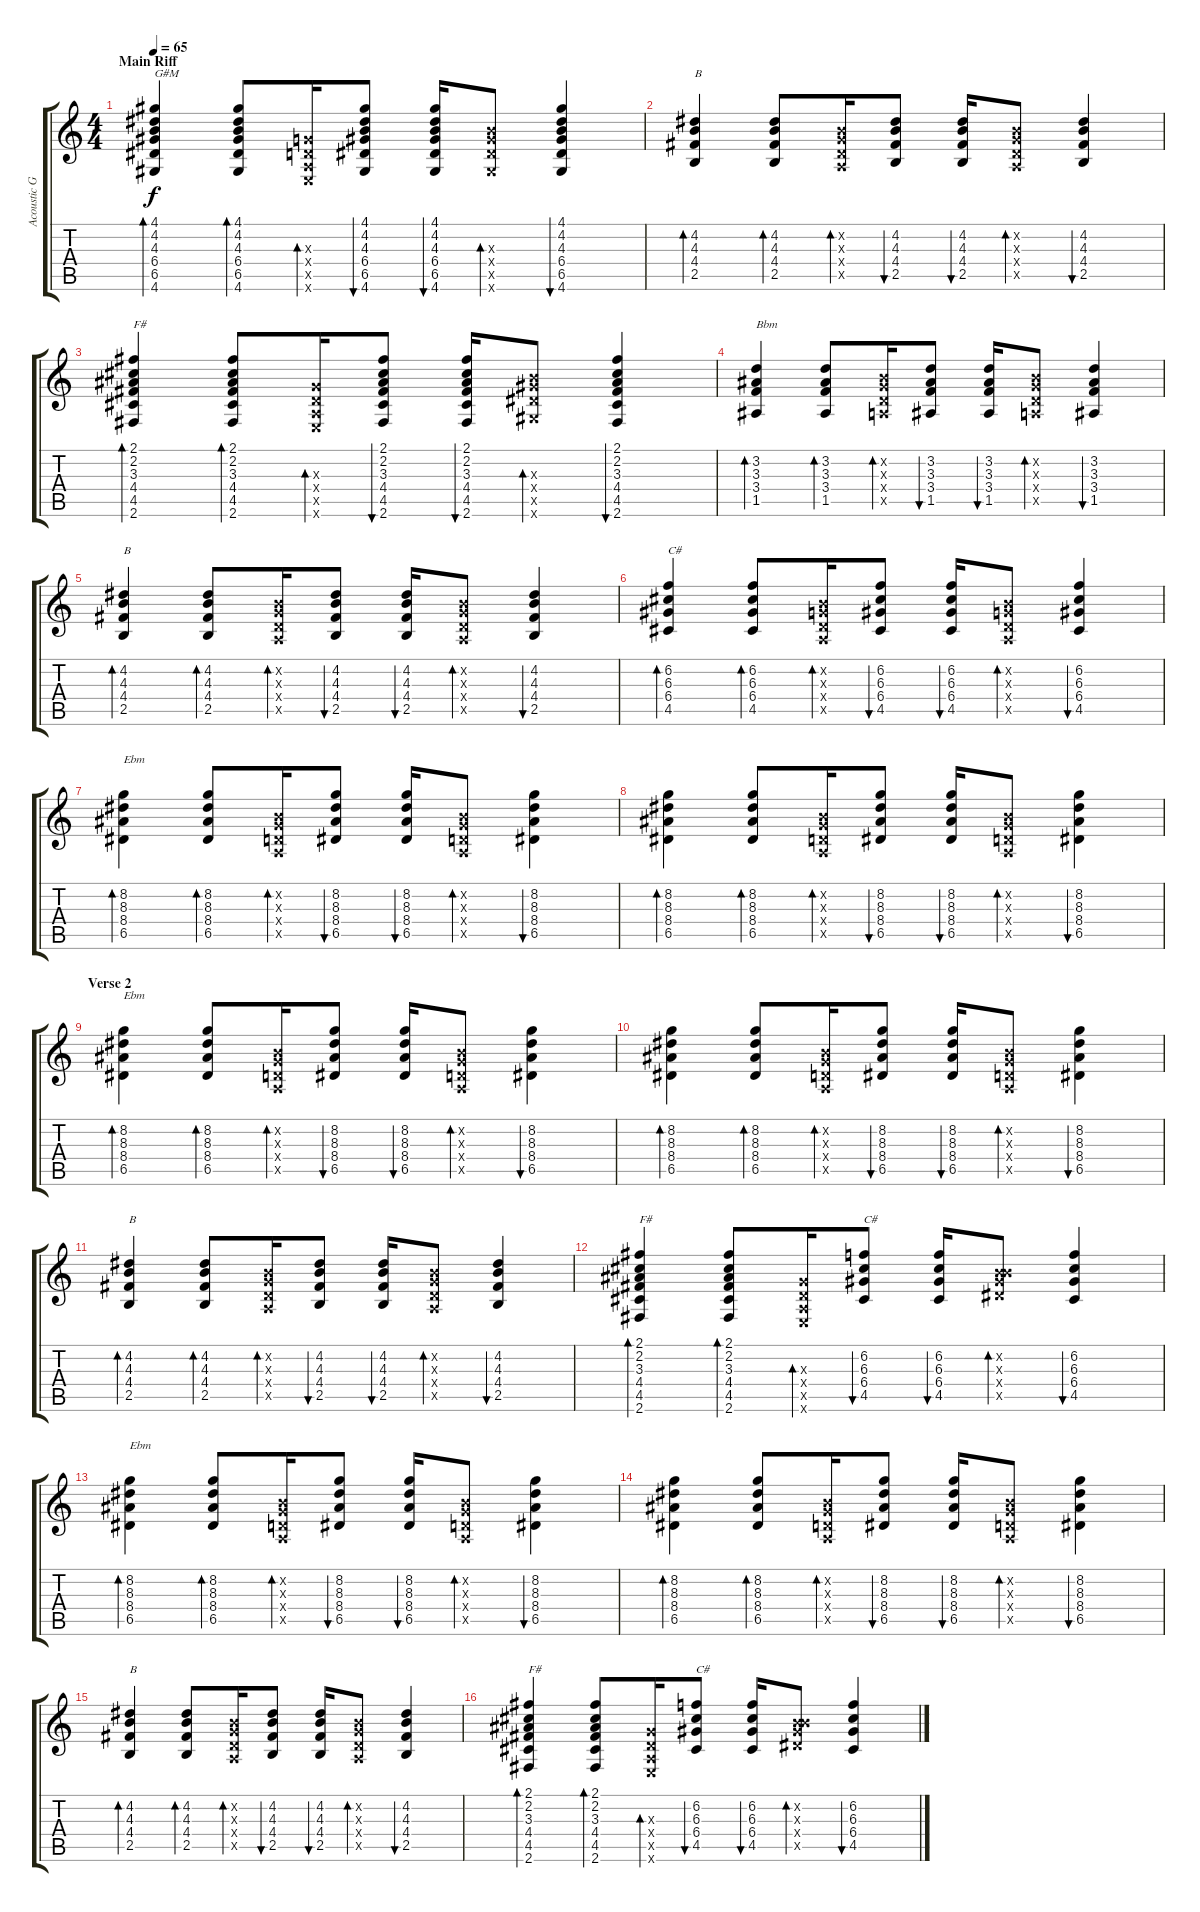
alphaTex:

\track ("Acoustic Guitar" "Acoustic G") {instrument acousticguitarsteel}
\staff {score tabs}
\tuning (E4 B3 G3 D3 A2 E2) {hide}
\ts (4 4)
\section ("" "Main Riff")
\tempo 65
\clef g2
\ks c
(4.1 4.2 4.3 6.4 6.5 4.6).4{bd 30 txt "G#M" dy f} (4.1 4.2 4.3 6.4 6.5 4.6).8{bd 30} (0.3{x} 0.4{x} 0.5{x} 0.6{x}).16{bd 30} (4.1 4.2 4.3 6.4 6.5 4.6).8{bu 30} (4.1 4.2 4.3 6.4 6.5 4.6).16{bu 30} (4.3{x} 6.4{x} 6.5{x} 4.6{x}).8{bd 30} (4.1 4.2 4.3 6.4 6.5 4.6).4{bu 30} |
(4.2 4.3 4.4 2.5).4{bd 30 txt "B"} (4.2 4.3 4.4 2.5).8{bd 30} (0.2{x} 0.3{x} 0.4{x} 0.5{x}).16{bd 30} (4.2 4.3 4.4 2.5).8{bu 30} (4.2 4.3 4.4 2.5).16{bu 30} (0.2{x} 0.3{x} 0.4{x} 0.5{x}).8{bd 30} (4.2 4.3 4.4 2.5).4{bu 30} |
(2.1 2.2 3.3 4.4 4.5 2.6).4{bd 30 txt "F#"} (2.1 2.2 3.3 4.4 4.5 2.6).8{bd 30} (0.3{x} 0.4{x} 0.5{x} 0.6{x}).16{bd 30} (2.1 2.2 3.3 4.4 4.5 2.6).8{bu 30} (2.1 2.2 3.3 4.4 4.5 2.6).16{bu 30} (4.3{x} 6.4{x} 6.5{x} 4.6{x}).8{bd 30} (2.1 2.2 3.3 4.4 4.5 2.6).4{bu 30} |
(3.2 3.3 3.4 1.5).4{bd 30 txt "Bbm"} (3.2 3.3 3.4 1.5).8{bd 30} (0.2{x} 0.3{x} 0.4{x} 0.5{x}).16{bd 30} (3.2 3.3 3.4 1.5).8{bu 30} (3.2 3.3 3.4 1.5).16{bu 30} (0.2{x} 0.3{x} 0.4{x} 0.5{x}).8{bd 30} (3.2 3.3 3.4 1.5).4{bu 30} |
(4.2 4.3 4.4 2.5).4{bd 30 txt "B"} (4.2 4.3 4.4 2.5).8{bd 30} (0.2{x} 0.3{x} 0.4{x} 0.5{x}).16{bd 30} (4.2 4.3 4.4 2.5).8{bu 30} (4.2 4.3 4.4 2.5).16{bu 30} (0.2{x} 0.3{x} 0.4{x} 0.5{x}).8{bd 30} (4.2 4.3 4.4 2.5).4{bu 30} |
(6.2 6.3 6.4 4.5).4{bd 30 txt "C#"} (6.2 6.3 6.4 4.5).8{bd 30} (0.2{x} 0.3{x} 0.4{x} 0.5{x}).16{bd 30} (6.2 6.3 6.4 4.5).8{bu 30} (6.2 6.3 6.4 4.5).16{bu 30} (0.2{x} 0.3{x} 0.4{x} 0.5{x}).8{bd 30} (6.2 6.3 6.4 4.5).4{bu 30} |
(8.2 8.3 8.4 6.5).4{bd 30 txt "Ebm"} (8.2 8.3 8.4 6.5).8{bd 30} (0.2{x} 0.3{x} 0.4{x} 0.5{x}).16{bd 30} (8.2 8.3 8.4 6.5).8{bu 30} (8.2 8.3 8.4 6.5).16{bu 30} (0.2{x} 0.3{x} 0.4{x} 0.5{x}).8{bd 30} (8.2 8.3 8.4 6.5).4{bu 30} |
(8.2 8.3 8.4 6.5).4{bd 30} (8.2 8.3 8.4 6.5).8{bd 30} (0.2{x} 0.3{x} 0.4{x} 0.5{x}).16{bd 30} (8.2 8.3 8.4 6.5).8{bu 30} (8.2 8.3 8.4 6.5).16{bu 30} (0.2{x} 0.3{x} 0.4{x} 0.5{x}).8{bd 30} (8.2 8.3 8.4 6.5).4{bu 30} |
\section ("" "Verse 2")
(8.2 8.3 8.4 6.5).4{bd 30 txt "Ebm"} (8.2 8.3 8.4 6.5).8{bd 30} (0.2{x} 0.3{x} 0.4{x} 0.5{x}).16{bd 30} (8.2 8.3 8.4 6.5).8{bu 30} (8.2 8.3 8.4 6.5).16{bu 30} (0.2{x} 0.3{x} 0.4{x} 0.5{x}).8{bd 30} (8.2 8.3 8.4 6.5).4{bu 30} |
(8.2 8.3 8.4 6.5).4{bd 30} (8.2 8.3 8.4 6.5).8{bd 30} (0.2{x} 0.3{x} 0.4{x} 0.5{x}).16{bd 30} (8.2 8.3 8.4 6.5).8{bu 30} (8.2 8.3 8.4 6.5).16{bu 30} (0.2{x} 0.3{x} 0.4{x} 0.5{x}).8{bd 30} (8.2 8.3 8.4 6.5).4{bu 30} |
(4.2 4.3 4.4 2.5).4{bd 30 txt "B"} (4.2 4.3 4.4 2.5).8{bd 30} (0.2{x} 0.3{x} 0.4{x} 0.5{x}).16{bd 30} (4.2 4.3 4.4 2.5).8{bu 30} (4.2 4.3 4.4 2.5).16{bu 30} (0.2{x} 0.3{x} 0.4{x} 0.5{x}).8{bd 30} (4.2 4.3 4.4 2.5).4{bu 30} |
(2.1 2.2 3.3 4.4 4.5 2.6).4{bd 30 txt "F#"} (2.1 2.2 3.3 4.4 4.5 2.6).8{bd 30} (0.3{x} 0.4{x} 0.5{x} 0.6{x}).16{bd 30} (6.2 6.3 6.4 4.5).8{bu 30 txt "C#"} (6.2 6.3 6.4 4.5).16{bu 30} (0.2{x} 4.3{x} 6.4{x} 6.5{x}).8{bd 30} (6.2 6.3 6.4 4.5).4{bu 30} |
(8.2 8.3 8.4 6.5).4{bd 30 txt "Ebm"} (8.2 8.3 8.4 6.5).8{bd 30} (0.2{x} 0.3{x} 0.4{x} 0.5{x}).16{bd 30} (8.2 8.3 8.4 6.5).8{bu 30} (8.2 8.3 8.4 6.5).16{bu 30} (0.2{x} 0.3{x} 0.4{x} 0.5{x}).8{bd 30} (8.2 8.3 8.4 6.5).4{bu 30} |
(8.2 8.3 8.4 6.5).4{bd 30} (8.2 8.3 8.4 6.5).8{bd 30} (0.2{x} 0.3{x} 0.4{x} 0.5{x}).16{bd 30} (8.2 8.3 8.4 6.5).8{bu 30} (8.2 8.3 8.4 6.5).16{bu 30} (0.2{x} 0.3{x} 0.4{x} 0.5{x}).8{bd 30} (8.2 8.3 8.4 6.5).4{bu 30} |
(4.2 4.3 4.4 2.5).4{bd 30 txt "B"} (4.2 4.3 4.4 2.5).8{bd 30} (0.2{x} 0.3{x} 0.4{x} 0.5{x}).16{bd 30} (4.2 4.3 4.4 2.5).8{bu 30} (4.2 4.3 4.4 2.5).16{bu 30} (0.2{x} 0.3{x} 0.4{x} 0.5{x}).8{bd 30} (4.2 4.3 4.4 2.5).4{bu 30} |
(2.1 2.2 3.3 4.4 4.5 2.6).4{bd 30 txt "F#"} (2.1 2.2 3.3 4.4 4.5 2.6).8{bd 30} (0.3{x} 0.4{x} 0.5{x} 0.6{x}).16{bd 30} (6.2 6.3 6.4 4.5).8{bu 30 txt "C#"} (6.2 6.3 6.4 4.5).16{bu 30} (0.2{x} 4.3{x} 6.4{x} 6.5{x}).8{bd 30} (6.2 6.3 6.4 4.5).4{bu 30}
